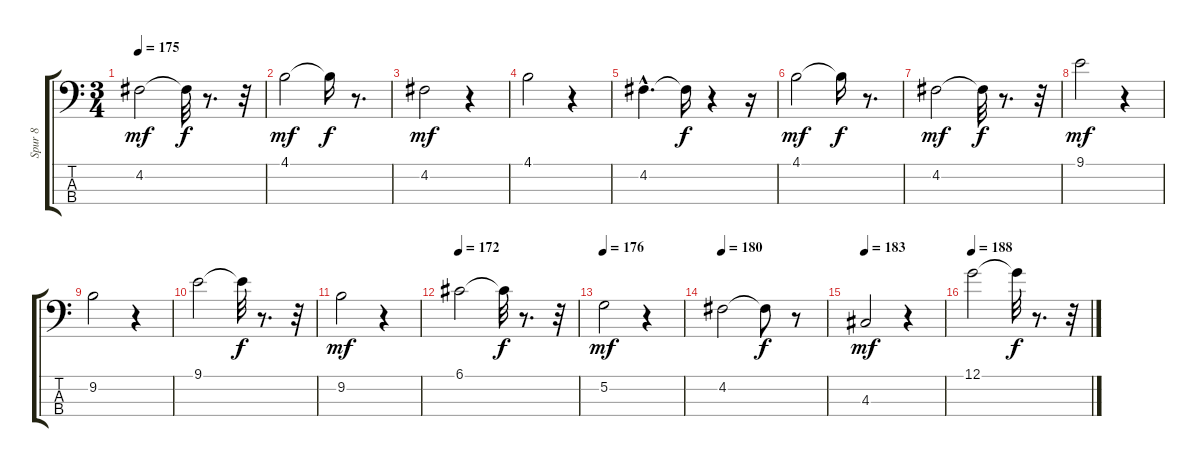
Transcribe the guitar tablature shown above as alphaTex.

\track ("Spur 8" "Spur 8") {instrument acousticbass}
\staff {score tabs}
\tuning (G2 D2 A1 E1) {hide}
\ts (3 4)
\tempo 175
\clef f4
\ks c
4.2.2{dy mf} 4.2{t}.32{dy f} r.8{d} r.32 |
4.1.2{dy mf} 4.1{t}.16{dy f} r.8{d} |
4.2.2{dy mf} r.4 |
4.1.2 r.4 |
4.2{hac}.4{d} 4.2{t}.16{dy f} r.4 r.16 |
4.1.2{dy mf} 4.1{t}.16{dy f} r.8{d} |
4.2.2{dy mf} 4.2{t}.32{dy f} r.8{d} r.32 |
9.1.2{dy mf} r.4 |
9.2.2 r.4 |
9.1.2 9.1{t}.32{dy f} r.8{d} r.32 |
9.2.2{dy mf} r.4 |
\tempo 172
6.1.2 6.1{t}.32{dy f} r.8{d} r.32 |
\tempo 176
5.2.2{dy mf} r.4 |
\tempo 180
4.2.2 4.2{t}.8{dy f} r.8 |
\tempo 183
4.3.2{dy mf} r.4 |
\tempo 188
12.1.2 12.1{t}.32{dy f} r.8{d} r.32
